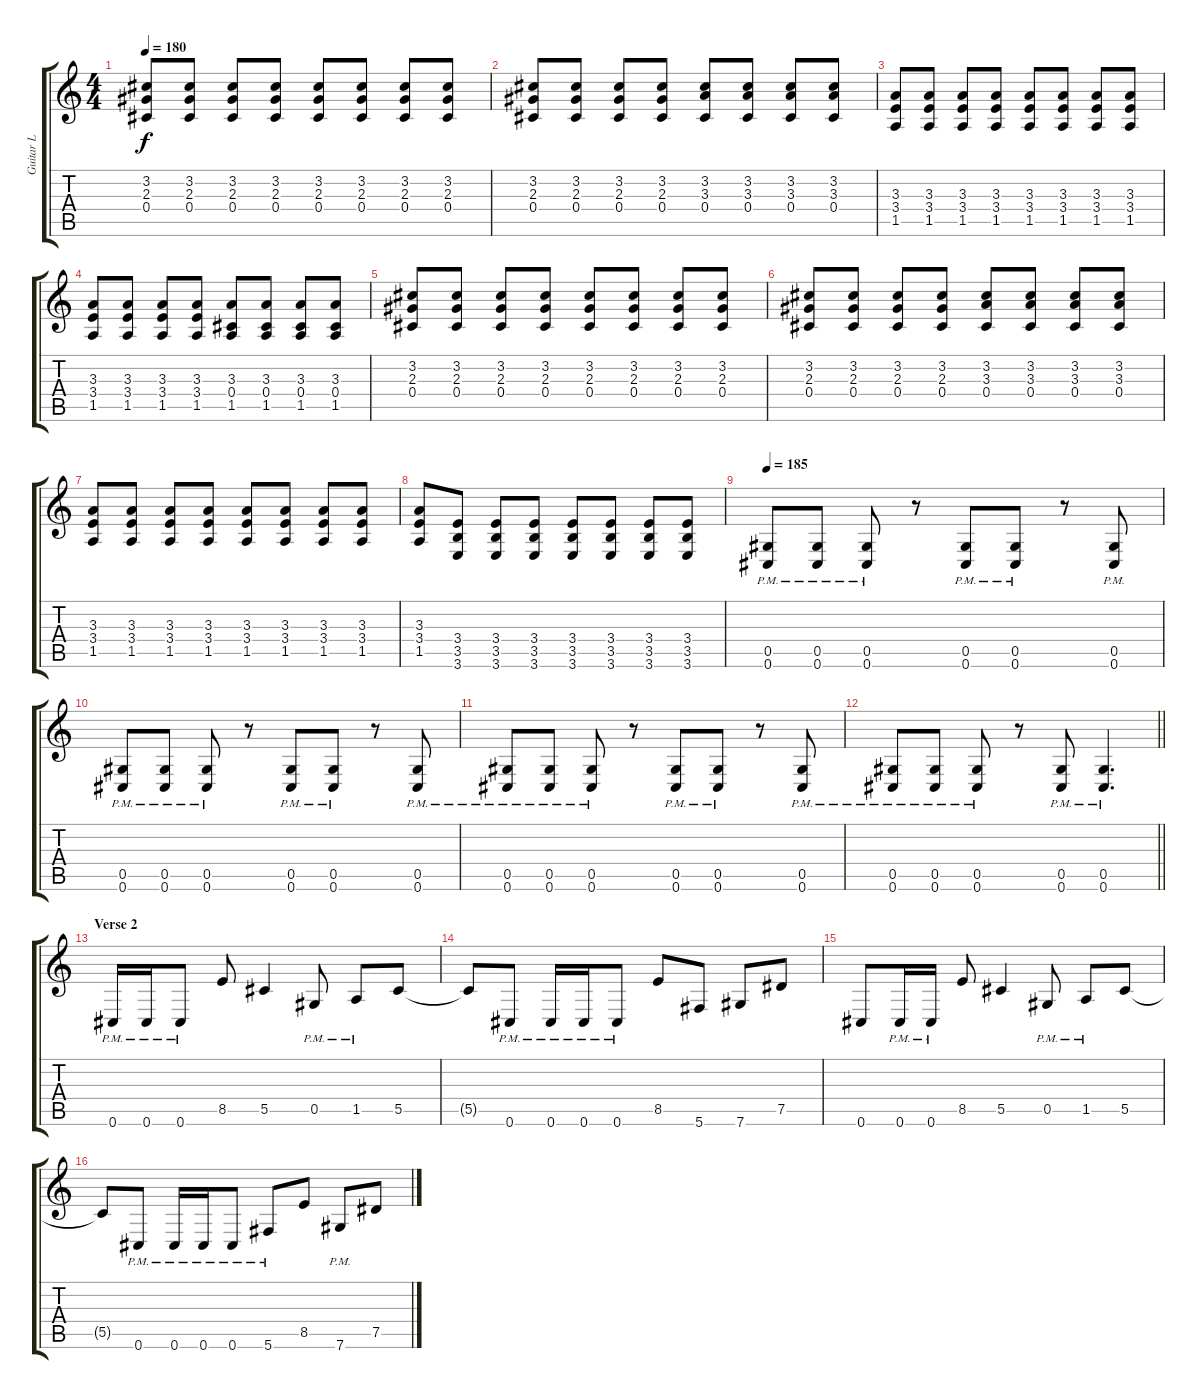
\track ("Guitar L" "Guitar L") {instrument distortionguitar}
\staff {score tabs}
\tuning (Eb4 Bb3 Gb3 Db3 Ab2 Db2) {hide}
\ts (4 4)
\tempo 180
\clef g2
\ks c
(3.2 2.3 0.4).8{dy f} (3.2 2.3 0.4).8 (3.2 2.3 0.4).8 (3.2 2.3 0.4).8 (3.2 2.3 0.4).8 (3.2 2.3 0.4).8 (3.2 2.3 0.4).8 (3.2 2.3 0.4).8 |
(3.2 2.3 0.4).8 (3.2 2.3 0.4).8 (3.2 2.3 0.4).8 (3.2 2.3 0.4).8 (3.2 3.3 0.4).8 (3.2 3.3 0.4).8 (3.2 3.3 0.4).8 (3.2 3.3 0.4).8 |
(3.3 3.4 1.5).8 (3.3 3.4 1.5).8 (3.3 3.4 1.5).8 (3.3 3.4 1.5).8 (3.3 3.4 1.5).8 (3.3 3.4 1.5).8 (3.3 3.4 1.5).8 (3.3 3.4 1.5).8 |
(3.3 3.4 1.5).8 (3.3 3.4 1.5).8 (3.3 3.4 1.5).8 (3.3 3.4 1.5).8 (3.3 0.4 1.5).8 (3.3 0.4 1.5).8 (3.3 0.4 1.5).8 (3.3 0.4 1.5).8 |
(3.2 2.3 0.4).8 (3.2 2.3 0.4).8 (3.2 2.3 0.4).8 (3.2 2.3 0.4).8 (3.2 2.3 0.4).8 (3.2 2.3 0.4).8 (3.2 2.3 0.4).8 (3.2 2.3 0.4).8 |
(3.2 2.3 0.4).8 (3.2 2.3 0.4).8 (3.2 2.3 0.4).8 (3.2 2.3 0.4).8 (3.2 3.3 0.4).8 (3.2 3.3 0.4).8 (3.2 3.3 0.4).8 (3.2 3.3 0.4).8 |
(3.3 3.4 1.5).8 (3.3 3.4 1.5).8 (3.3 3.4 1.5).8 (3.3 3.4 1.5).8 (3.3 3.4 1.5).8 (3.3 3.4 1.5).8 (3.3 3.4 1.5).8 (3.3 3.4 1.5).8 |
(3.3 3.4 1.5).8 (3.4 3.5 3.6).8 (3.4 3.5 3.6).8 (3.4 3.5 3.6).8 (3.4 3.5 3.6).8 (3.4 3.5 3.6).8 (3.4 3.5 3.6).8 (3.4 3.5 3.6).8 |
\tempo 185
(0.5{pm} 0.6{pm}).8 (0.5{pm} 0.6{pm}).8 (0.5{pm} 0.6{pm}).8 r.8 (0.5{pm} 0.6{pm}).8 (0.5{pm} 0.6{pm}).8 r.8 (0.5{pm} 0.6{pm}).8 |
(0.5{pm} 0.6{pm}).8 (0.5{pm} 0.6{pm}).8 (0.5{pm} 0.6{pm}).8 r.8 (0.5{pm} 0.6{pm}).8 (0.5{pm} 0.6{pm}).8 r.8 (0.5{pm} 0.6{pm}).8 |
(0.5{pm} 0.6{pm}).8 (0.5{pm} 0.6{pm}).8 (0.5{pm} 0.6{pm}).8 r.8 (0.5{pm} 0.6{pm}).8 (0.5{pm} 0.6{pm}).8 r.8 (0.5{pm} 0.6{pm}).8 |
\barLineRight lightlight
(0.5{pm} 0.6{pm}).8 (0.5{pm} 0.6{pm}).8 (0.5{pm} 0.6{pm}).8 r.8 (0.5{pm} 0.6{pm}).8 (0.5{pm} 0.6{pm}).4{d} |
\section ("" "Verse 2")
0.6{pm}.16 0.6{pm}.16 0.6{pm}.8 8.5.8 5.5.4 0.5{pm}.8 1.5{pm}.8 5.5.8 |
5.5{t}.8 0.6{pm}.8 0.6{pm}.16 0.6{pm}.16 0.6{pm}.8 8.5.8 5.6.8 7.6.8 7.5.8 |
0.6.8 0.6{pm}.16 0.6{pm}.16 8.5.8 5.5.4 0.5{pm}.8 1.5{pm}.8 5.5.8 |
5.5{t}.8 0.6{pm}.8 0.6{pm}.16 0.6{pm}.16 0.6{pm}.8 5.6{pm}.8 8.5.8 7.6{pm}.8 7.5.8
